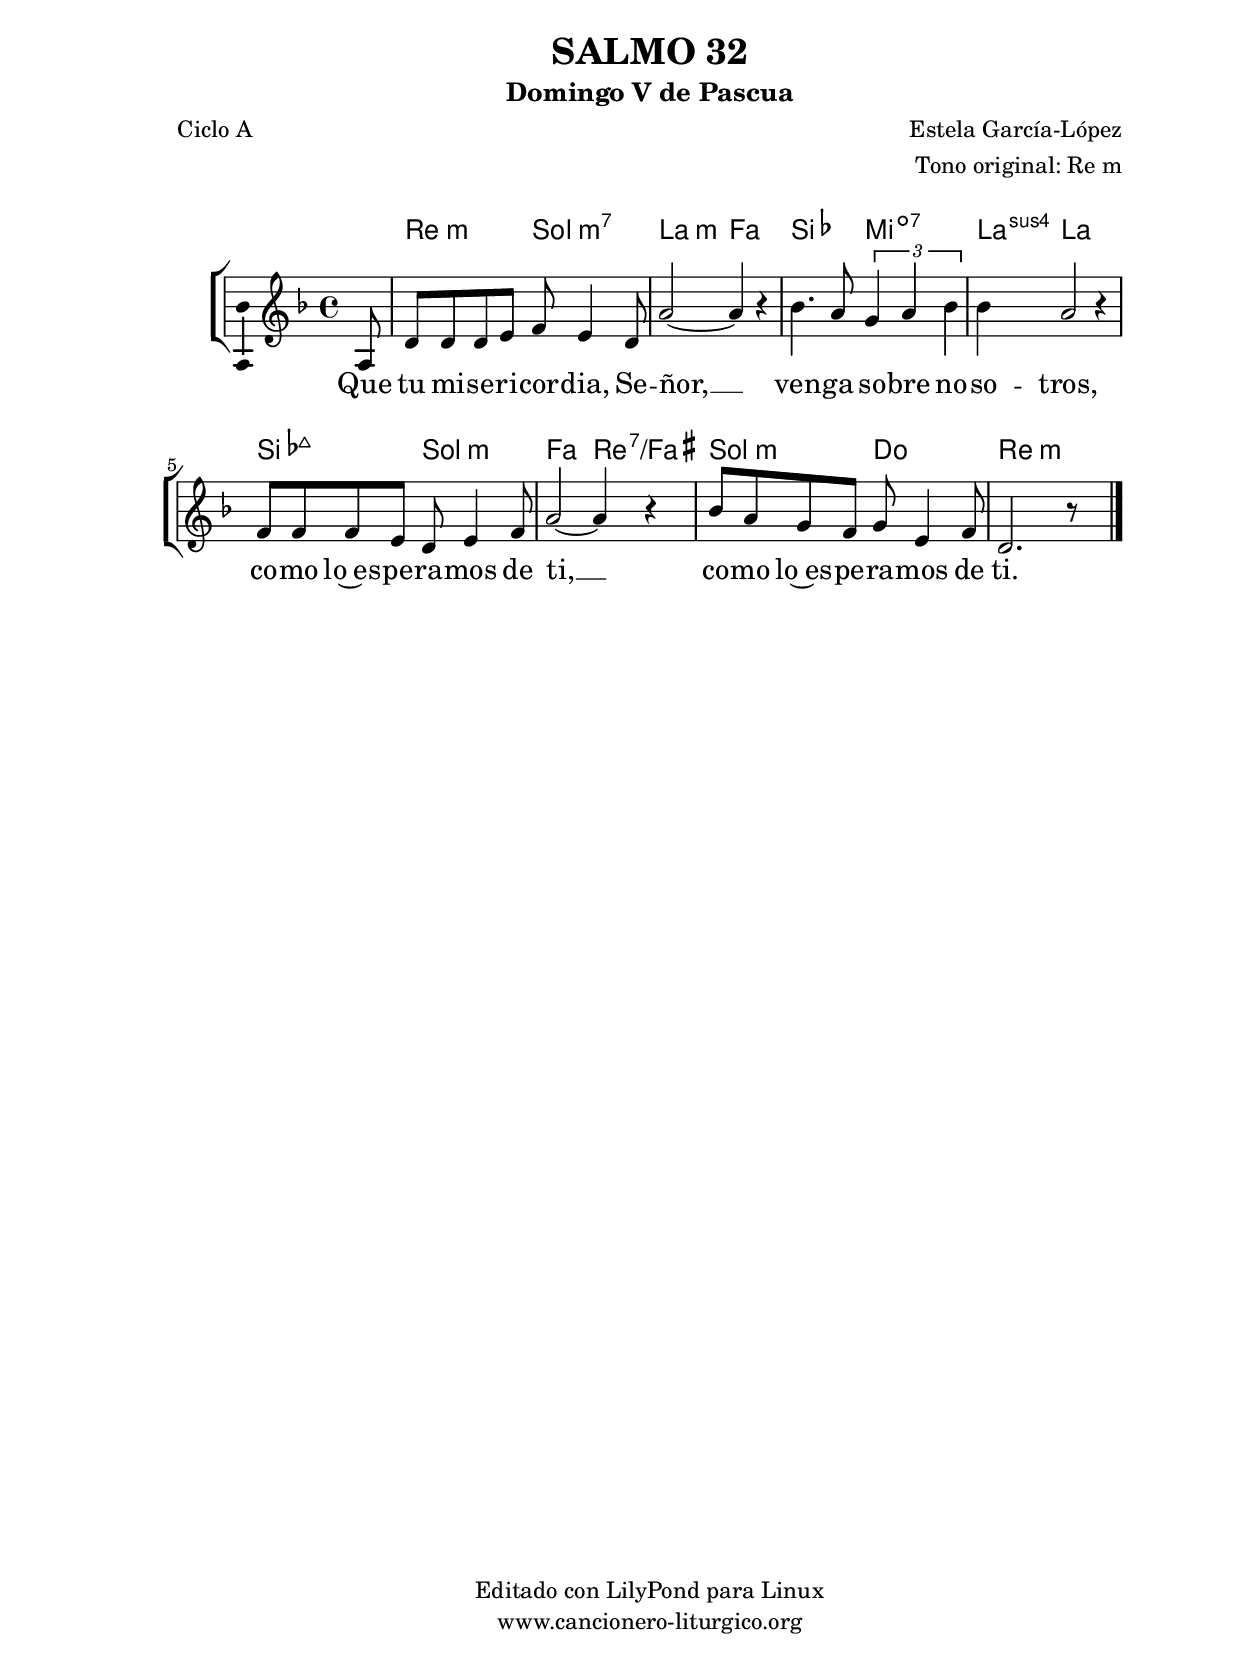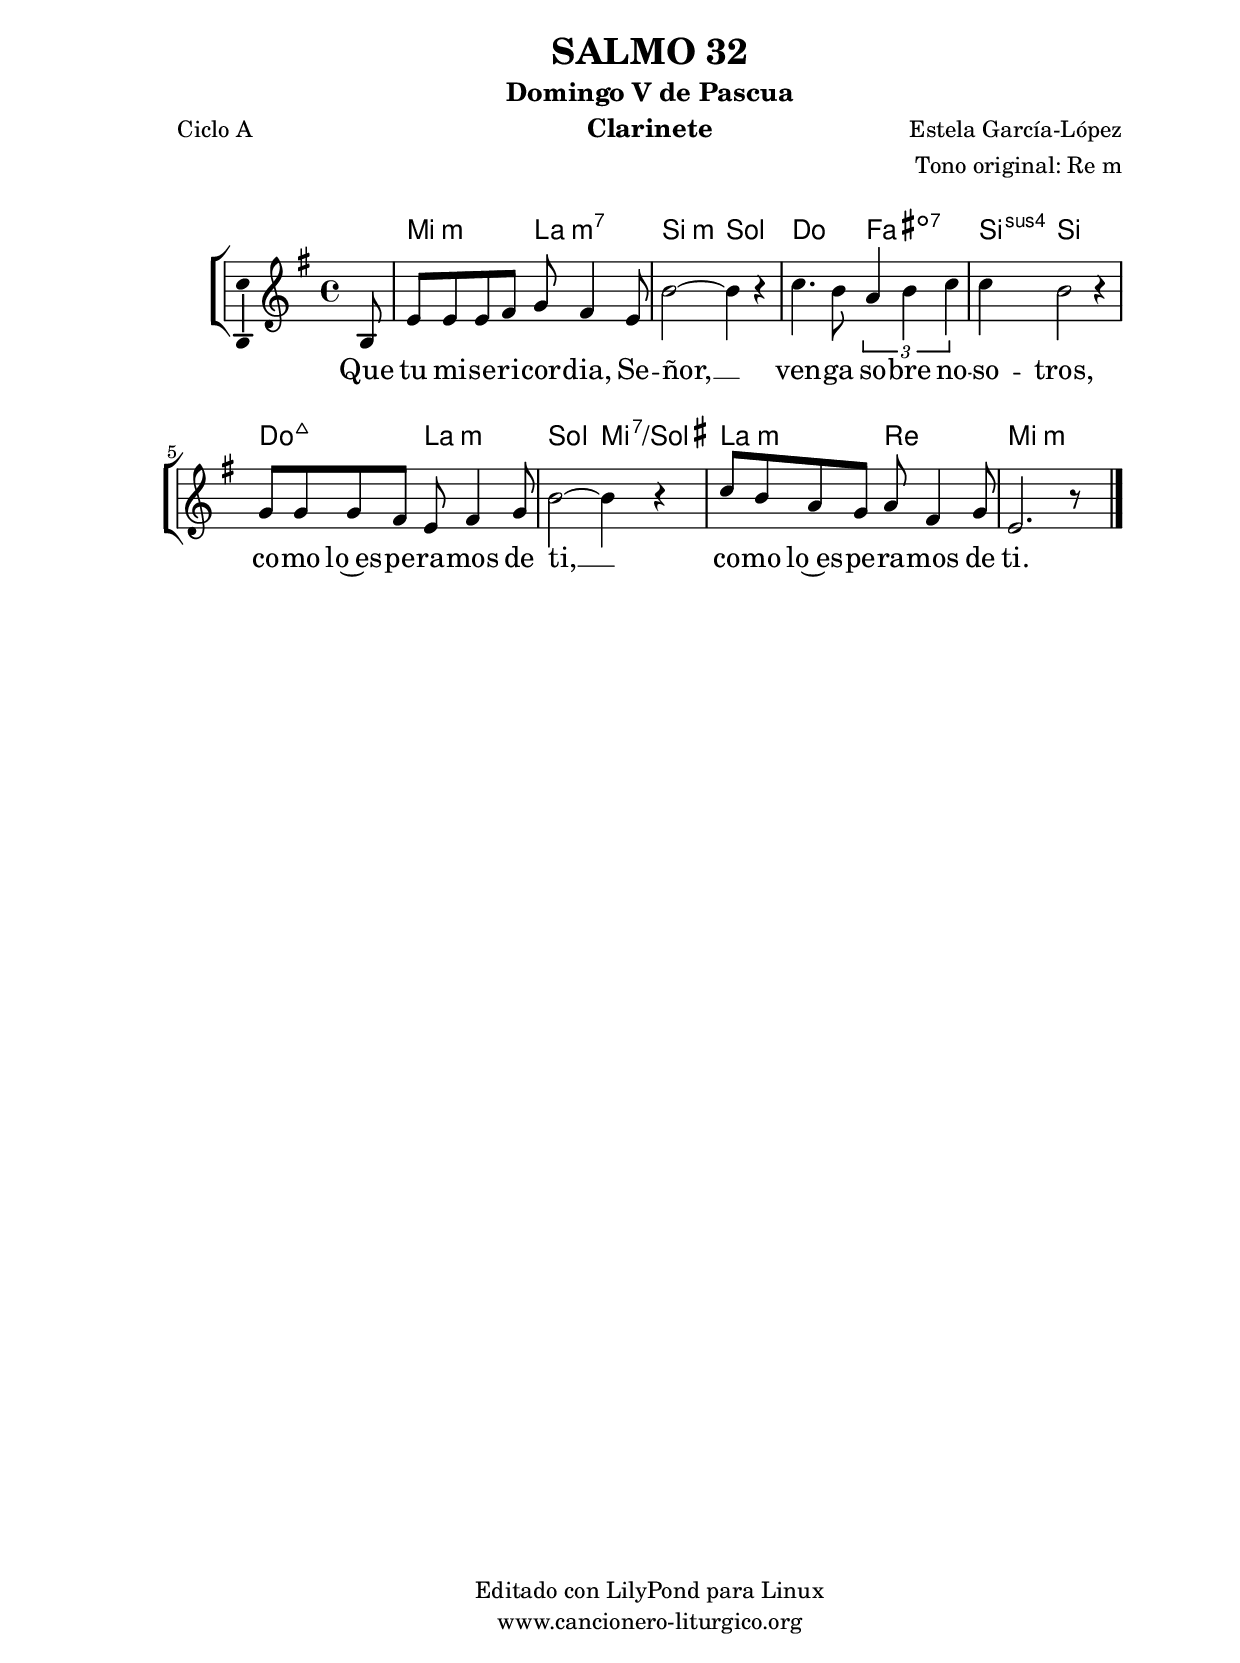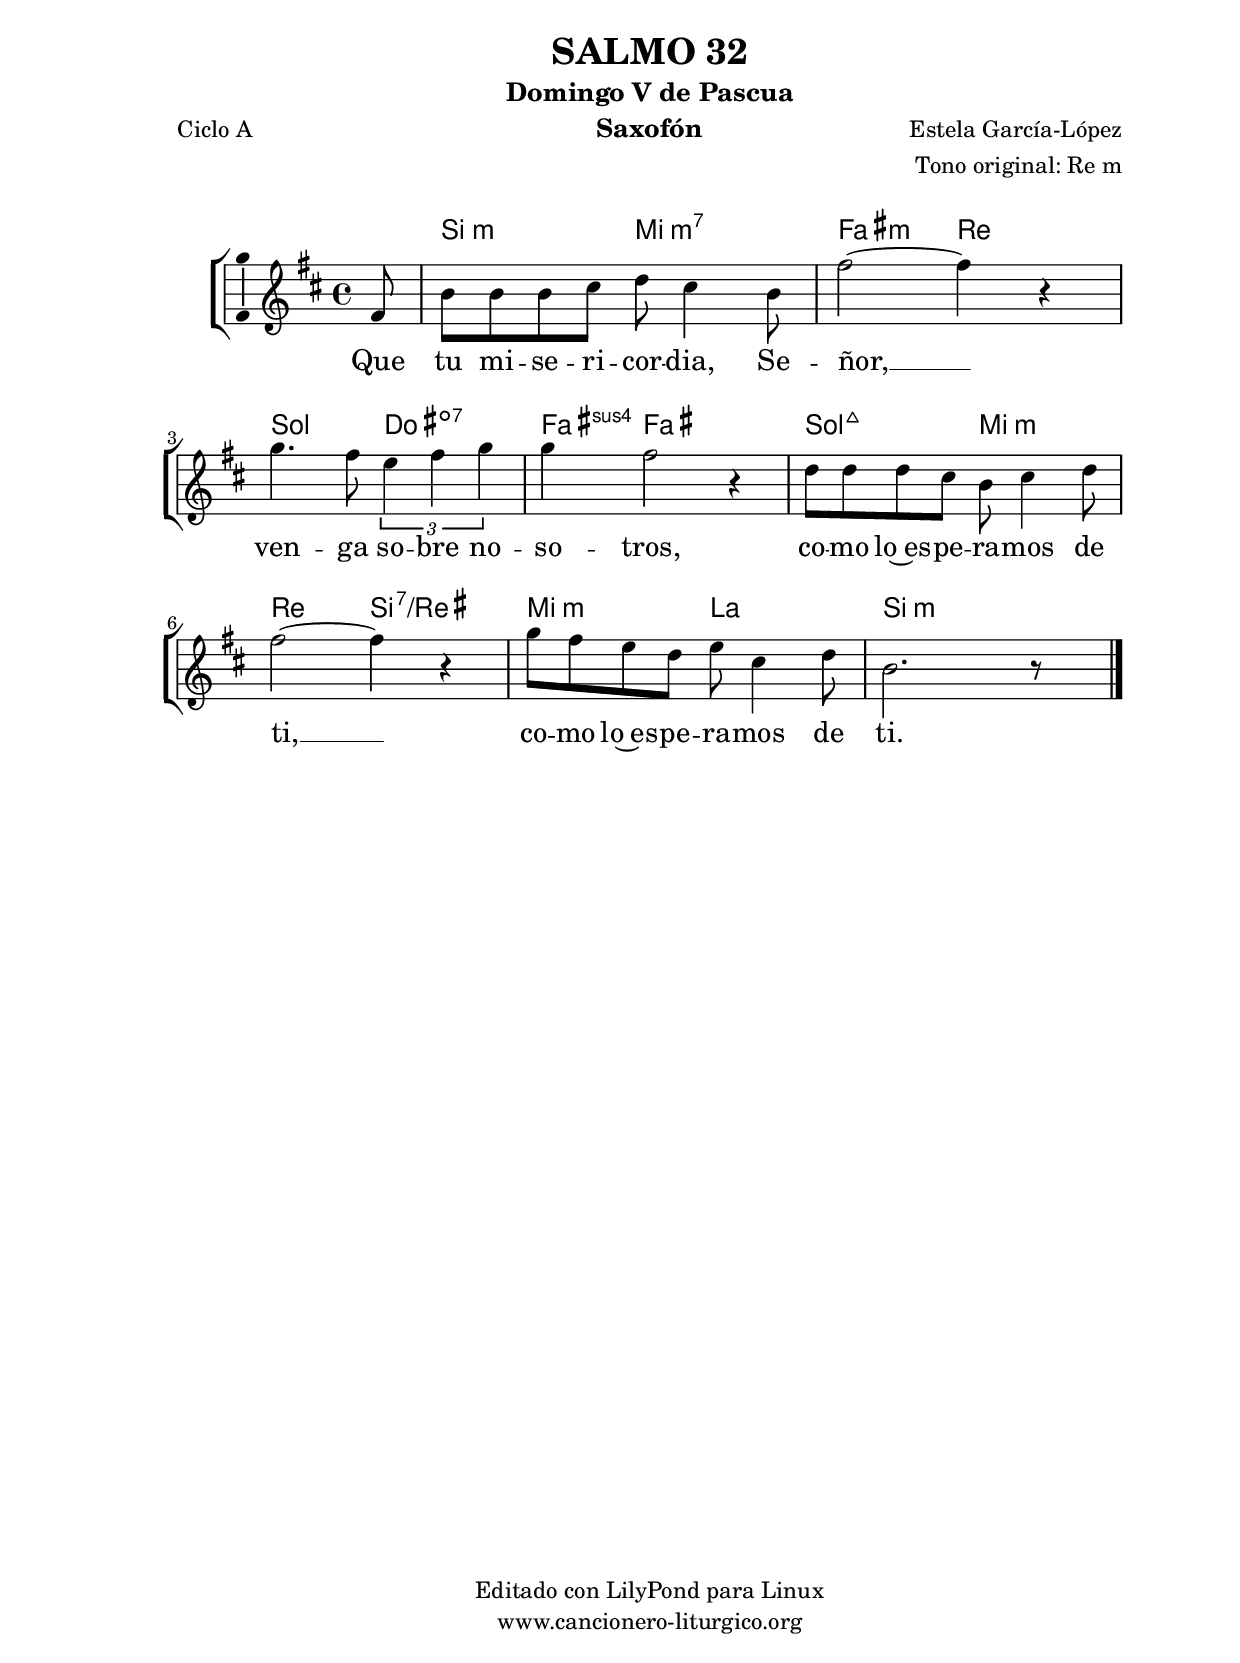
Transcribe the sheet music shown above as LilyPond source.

%
%para convertir .midi en .wav:
%timidity filename.midi -Ow -o finename.wav
%
%
%Para convertir de .wav a .mp3:
%lame -h -m j filename.wav
%
%
%para escuchar el midi:
%timidity nombrefichero.midi
%


%versión de lilypond para la que se ha escrito esta partitura:
\version "2.16.0"

	%Tamaño papel
	#(set-default-paper-size "a4")
	%Tamaño partitura
	#(set-global-staff-size 20)
	%No responde al pulsar sobre una nota
	#(ly:set-option 'point-and-click #f)

%parámetros del encabezamiento:
\header {
	title = "SALMO 32"
	subtitle = "Domingo V de Pascua"
	composer = "Estela García-López"
	poet = "Ciclo A"
	meter = ""
	arranger = "Tono original: Re m"
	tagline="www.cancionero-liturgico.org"
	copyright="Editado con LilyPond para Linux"
	}

%parámetros asociados al papel:
\paper  {
	oddHeaderMarkup = \markup {\fill-line { \on-the-fly #not-first-page \fromproperty #'header:title \on-the-fly #not-first-page \fromproperty #'header:composer }}
	evenHeaderMarkup = \markup {\fill-line { \fromproperty #'header:composer \fromproperty #'header:title }}
	#(set-paper-size "a4")
	print-page-number = ##f
	first-page-number = 1
	print-first-page-number = ##f
%	head-separation = 3.0 \cm
	top-margin = 2.0 \cm
	bottom-margin = 0.5\cm
%%%	bottom-margin = -1.0\cm
	left-margin = 3.0 \cm
	line-width = 16.0 \cm 
	indent = 8\mm
	interscoreline = 2.\mm
	between-system-space = 15\mm
%	para que las partituras no llenen la hoja:
	ragged-bottom = ##t
%	idem para la última hoja:
	ragged-last-bottom = ##f
%	para que las partituras llenen el ancho del papel:
	ragged-last = ##f
	after-title-space = 2.5 \cm
%page-count=1
%system-count=8

	%Flexible Vertical Spacing
%	markup-markup-spacing =
%	#'((basic-distance . 15) (minimum-distance . 15) (padding . 3))
	markup-system-spacing =
	#'((basic-distance . 15) (minimum-distance . 15) (padding . 3))
	system-system-spacing =
	#'((basic-distance . 15) (minimum-distance . 15) (padding . 3))
	score-system-spacing =
	#'((basic-distance . 15) (minimum-distance . 15) (padding . 5))
%	top-system-spacing = % header
%	#'((basic-distance . 8) (minimum-distance . 0) (padding . 3))
%	top-markup-spacing =
%	#'((basic-distance . 20) (minimum-distance . 20) (padding . 3))
	last-bottom-spacing = % footer
	#'((basic-distance . 5) (minimum-distance . 5) (padding . 3))
%	score-markup-spacing =
%	#'((basic-distance . 16) (minimum-distance . 13) (padding . 3))

	}


%parámetros que afectan a toda la partitura:
global =  {
	%clave de sol (G):
	\clef G
	%armadura:
%	\transpose a c'
	\key d \minor
	\tempo 4=88
	\set Score.tempoHideNote = ##t
	}


acordes = {
	\italianChords
	\chordmode {
%	\transpose a c'
{
s8
d2:m g:m7 a:m f bes e:dim7 a4:sus4 a2. bes2:maj7 g:m f d:7/fis g:m c d:m s2
	}
	}
}


melodia = 
%	\transpose a c'
{
	\relative c'{
	\time 4/4

\partial8 a8
d8 d d e f e4 d8
a'2~a4 r4
bes4. a8 \times2/3{g4 a bes}
bes4 a2 r4
f8 f f e d e4 f8
a2~a4 r4
bes8 a g f g e4 f8
d2. r8 s8

	\bar "|."
	}
	}


texto = \lyricmode {
Que tu mi -- se -- ri -- cor -- dia, Se -- ñor, __ ven -- ga so -- bre no -- so -- tros,
co -- mo lo~es -- pe -- ra -- mos de ti, __ co -- mo lo~es -- pe -- ra -- mos de ti.
	}


acordesStaff = \context ChordNames = acordesStaff <<
	\set chordChanges = ##t
	\acordes
	>>


vozStaff = \context Voice = vozStaff
\with {\consists "Ambitus_engraver"}
<<
%	\set Staff.instrumentName = ""
%	\set Staff.shortInstrumentName = ""
%	\set Staff.midiInstrument = #"clarinet"
%	\set Staff.midiInstrument = #"cello"
%	\set Staff.midiInstrument = #"flute"
	\set Staff.midiInstrument = #"electric guitar (jazz)"
%	\set Staff.midiInstrument = #"english horn"
%	\set Staff.midiInstrument = #"violin"
%	\set Staff.midiInstrument = #"glockenspiel"
	\set Staff.midiMinimumVolume = #0.7
	\set Staff.midiMaximumVolume = #0.9
	\global
	\melodia
	>>


textoStaff = \context Lyrics = textoStaff <<
	\lyricsto vozStaff \texto
	>>

\book {
	\score {
		\context ChoirStaff {
			\override StaffGroup.SystemStartBracket #'collapse-height = #1
			\override Score.SystemStartBar #'collapse-height = #1
			<<
			\acordesStaff
			\vozStaff
			\textoStaff
			>>
			}
		\layout {
	    		\context {
				\Lyrics
				\override LyricText #'font-size = #2
				}
	   		 \context {
				\Score
				%fontSize = #3
				\override StaffSymbol #'staff-space = #(magstep +3)
				%\override Beam #'thickness = #0.55
				%\override SpacingSpanner #'spacing-increment = #1.0
				%\override Slur #'height-limit = #1.5
				}
			}
		}
	\score {
		\unfoldRepeats
		\context ChoirStaff {
			<<
			\acordesStaff
			\vozStaff
			>>
			}
		\midi {
	  		\context {
	  			\Score
				tempoWholesPerMinute = #(ly:make-moment 70 4)
				}
			}
		}
	}

%Partitura para clarinete
#(define output-suffix "C")
\book {
	\header{
		instrument = "Clarinete"
		}
	\score {
		\context ChoirStaff {
			\override StaffGroup.SystemStartBracket #'collapse-height = #1
			\override Score.SystemStartBar #'collapse-height = #1
\transpose c d
			<<
			\acordesStaff
			\vozStaff
			\textoStaff
			>>
			}
		\layout {
	    		\context {
				\Lyrics
				\override LyricText #'font-size = #2
				}
	   		 \context {
				\Score
				%fontSize = #3
				\override StaffSymbol #'staff-space = #(magstep +3)
				%\override Beam #'thickness = #0.55
				%\override SpacingSpanner #'spacing-increment = #1.0
				%\override Slur #'height-limit = #1.5
				}
			}
		}
	}

%Partitura para saxofón
#(define output-suffix "S")
\book {
	\header{
		instrument = "Saxofón"
		}
	\score {
		\context ChoirStaff {
			\override StaffGroup.SystemStartBracket #'collapse-height = #1
			\override Score.SystemStartBar #'collapse-height = #1
\transpose c a
			<<
			\acordesStaff
			\vozStaff
			\textoStaff
			>>
			}
		\layout {
	    		\context {
				\Lyrics
				\override LyricText #'font-size = #2
				}
	   		 \context {
				\Score
				%fontSize = #3
				\override StaffSymbol #'staff-space = #(magstep +3)
				%\override Beam #'thickness = #0.55
				%\override SpacingSpanner #'spacing-increment = #1.0
				%\override Slur #'height-limit = #1.5
				}
			}
		}
	}

